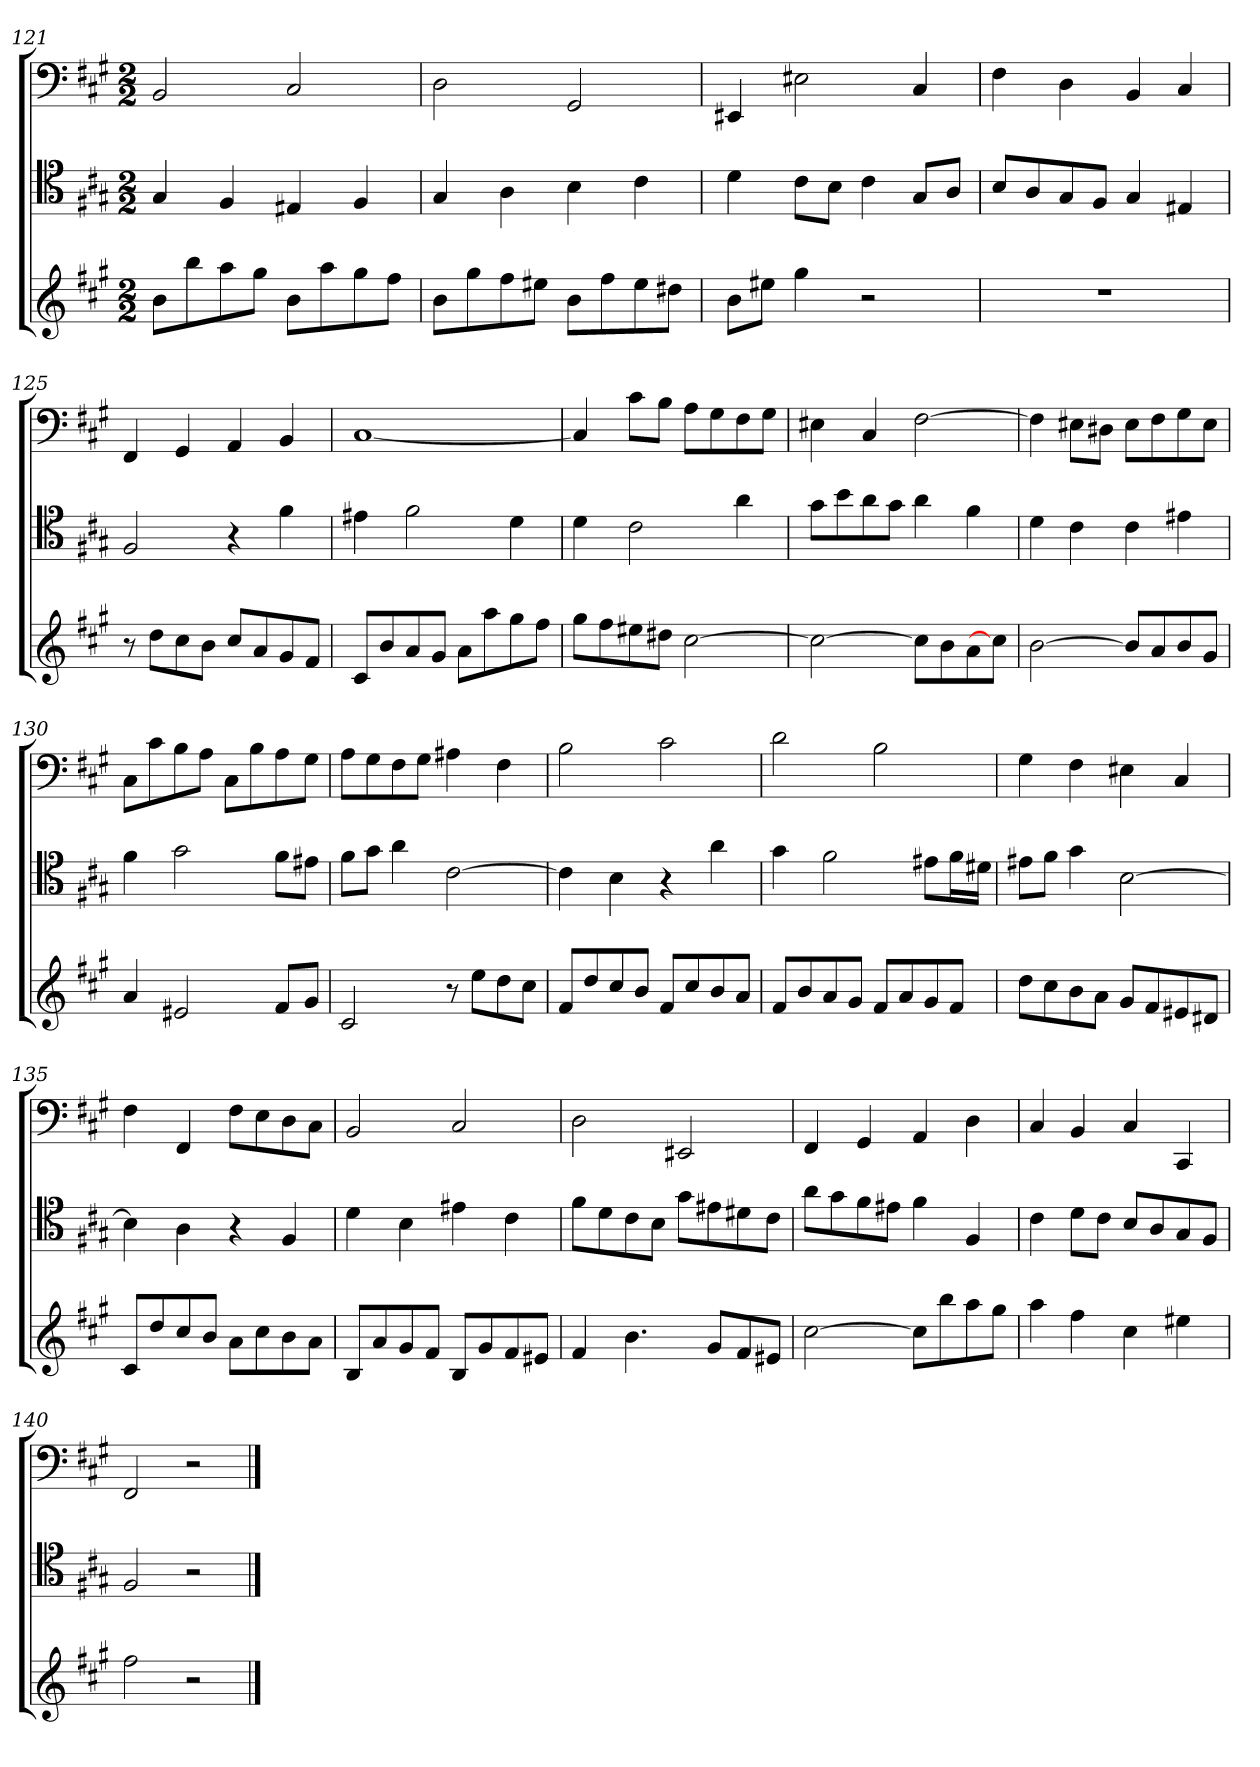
**kern	**kern	**kern
*part3	*part2	*part1
*staff3	*staff2	*staff1
*	*clefC4	*clefF4
*k[f#c#g#]	*k[f#c#g#]	*k[f#c#g#]
*A:	*A:	*A:
*M2/2	*M2/2	*M2/2
=121	=121	=121
8bL	4G#	2BB
8bb	.	.
8aa	4F#	.
8gg#J	.	.
8bL	4E#X	2C#
8aa	.	.
8gg#	4F#	.
8ff#J	.	.
=122	=122	=122
8bL	4G#	2D
8gg#	.	.
8ff#	4A	.
8ee#XJ	.	.
8bL	4B	2GG#
8ff#	.	.
8ee#	4c#	.
8dd#XJ	.	.
=123	=123	=123
8bL	4d	4EE#X
8ee#XJ	.	.
4gg#	8c#\L	2E#X
.	8B\J	.
2r	4c#	.
.	8G#/L	4C#
.	8A/J	.
=124	=124	=124
1r	8B/L	4F#
.	8A/	.
.	8G#/	4D
.	8F#/J	.
.	4G#	4BB
.	4E#X	4C#
=125	=125	=125
8r	2F#	4FF#
8ddL	.	.
8cc#	.	4GG#
8bJ	.	.
8cc#L	4r	4AA
8a	.	.
8g#	4f#	4BB
8f#J	.	.
=126	=126	=126
8c#L	4e#X	[1C#
8b	.	.
8a	2f#	.
8g#J	.	.
8aL	.	.
8aa	.	.
8gg#	4d	.
8ff#J	.	.
=127	=127	=127
8gg#L	4d	4C#]
8ff#	.	.
8ee#X	2c#	8c#\L
8dd#XJ	.	8B\J
[2cc#	.	8A\L
.	.	8G#\
.	4a	8F#\
.	.	8G#\J
=128	=128	=128
2cc#_	8g#\L	4E#X
.	8b\	.
.	8a\	4C#
.	8g#\J	.
8cc#L]	4a	[2F#
8b	.	.
8a	4f#	.
8cc#J]	.	.
=129	=129	=129
[2b	4d	4F#]
.	4c#	8E#X\L
.	.	8D#X\J
8bL]	4c#	8E#\L
8a	.	8F#\
8b	4e#X	8G#\
8g#J	.	8E#\J
=130	=130	=130
4a	4f#	8C#\L
.	.	8c#\
2e#X	2g#	8B\
.	.	8A\J
.	.	8C#\L
.	.	8B\
8f#L	8f#\L	8A\
8g#J	8e#X\J	8G#\J
=131	=131	=131
2c#	8f#\L	8A\L
.	8g#\J	8G#\
.	4a	8F#\
.	.	8G#\J
8r	[2c#	4A#X
8eeL	.	.
8dd	.	4F#
8cc#J	.	.
=132	=132	=132
8f#L	4c#]	2B
8dd	.	.
8cc#	4B	.
8bJ	.	.
8f#L	4r	2c#
8cc#	.	.
8b	4a	.
8aJ	.	.
=133	=133	=133
8f#L	4g#	2d
8b	.	.
8a	2f#	.
8g#J	.	.
8f#L	.	2B
8a	.	.
8g#	8e#X\L	.
8f#J	16f#\L	.
.	16d#X\JJ	.
=134	=134	=134
8ddL	8e#X\L	4G#
8cc#	8f#\J	.
8b	4g#	4F#
8aJ	.	.
8g#L	[2B	4E#X
8f#	.	.
8e#X	.	4C#
8d#XJ	.	.
=135	=135	=135
8c#L	4B]	4F#
8dd	.	.
8cc#	4A	4FF#
8bJ	.	.
8aL	4r	8F#\L
8cc#	.	8E\
8b	4F#	8D\
8aJ	.	8C#\J
=136	=136	=136
8BL	4d	2BB
8a	.	.
8g#	4B	.
8f#J	.	.
8BL	4e#X	2C#
8g#	.	.
8f#	4c#	.
8e#XJ	.	.
=137	=137	=137
4f#	8f#\L	2D
.	8d\	.
4.b	8c#\	.
.	8B\J	.
.	8g#\L	2EE#X
8g#L	8e#X\	.
8f#	8d#X\	.
8e#XJ	8c#\J	.
=138	=138	=138
[2cc#	8a\L	4FF#
.	8g#\	.
.	8f#\	4GG#
.	8e#X\J	.
8cc#L]	4f#	4AA
8bb	.	.
8aa	4F#	4D
8gg#J	.	.
=139	=139	=139
4aa	4c#	4C#
4ff#	8d\L	4BB
.	8c#\J	.
4cc#	8B/L	4C#
.	8A/	.
4ee#X	8G#/	4CC#
.	8F#/J	.
=140	=140	=140
2ff#	2F#	2FF#
2r	2r	2r
==	==	==
*-	*-	*-
